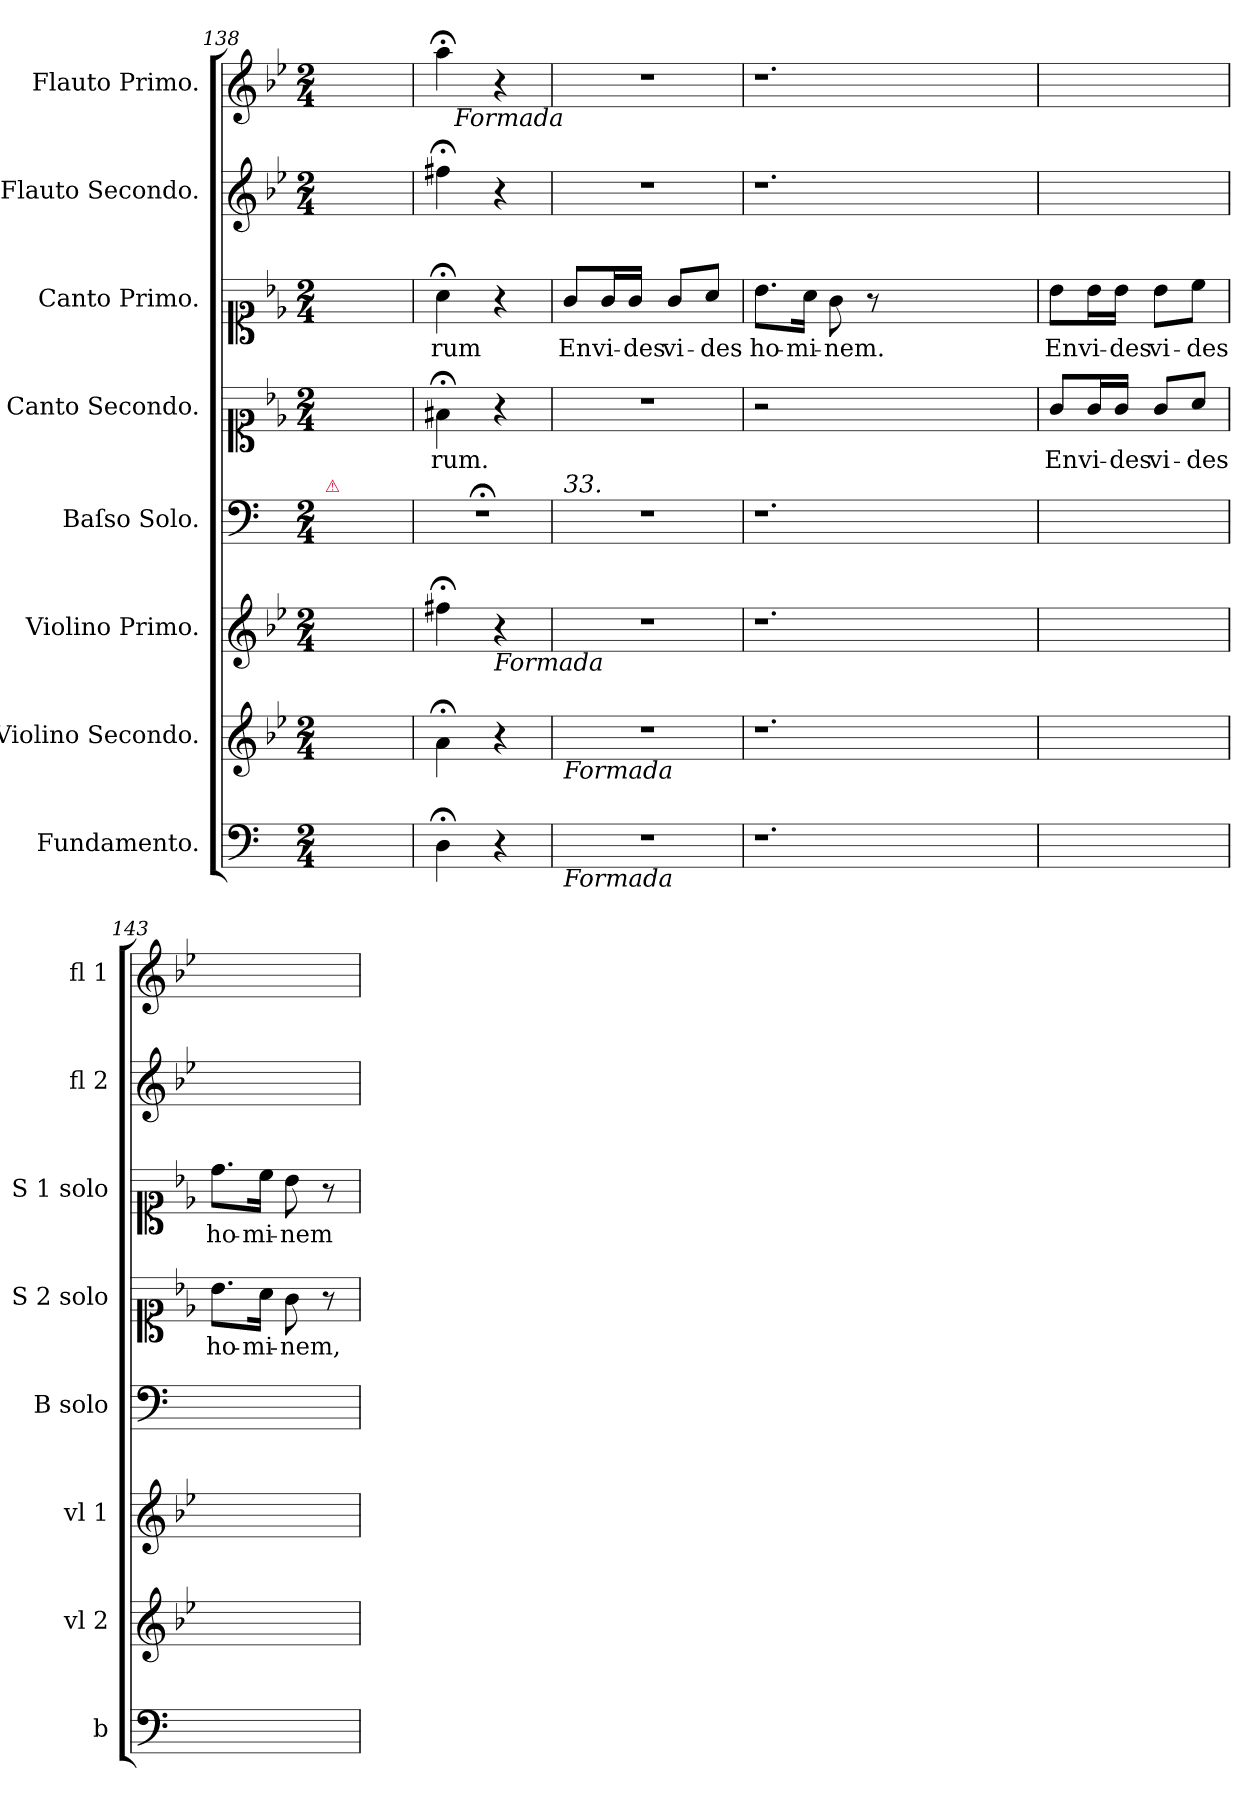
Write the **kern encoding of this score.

**kern	**kern	**kern	**kern	**kern	**text	**kern	**text	**kern	**kern
*part8	*part7	*part6	*part5	*part4	*part4	*part3	*part3	*part2	*part1
*staff8	*staff7	*staff6	*staff5	*staff4	*staff4	*staff3	*staff3	*staff2	*staff1
*I"Fundamento.	*I"Violino Secondo.	*I"Violino Primo.	*I"Baſso Solo.	*I"Canto Secondo.	*	*I"Canto Primo.	*	*I"Flauto Secondo.	*I"Flauto Primo.
*I'b	*I'vl 2	*I'vl 1	*I'B solo	*I'S 2 solo	*	*I'S 1 solo	*	*I'fl 2	*I'fl 1
*clefF4	*clefG2	*clefG2	*clefF4	*clefC1	*	*clefC1	*	*clefG2	*clefG2
*	*k[b-e-]	*k[b-e-]	*	*k[b-e-]	*	*k[b-e-]	*	*k[b-e-]	*k[b-e-]
*M2/4	*M2/4	*M2/4	*M2/4	*M2/4	*	*M2/4	*	*M2/4	*M2/4
=138	=138	=138	=138	=138	=138	=138	=138	=138	=138
!	!	!	!LO:TX:a:color=crimson:t=⚠	!	!	!	!	!	!
2ryy	2ryy	2ryy	2ryy	2ryy	.	2ryy	.	2ryy	2ryy
=139	=139	=139	=139	=139	=139	=139	=139	=139	=139
4D;<\	4a;<\	4ff#X;<\	2r;<	4f#X;<\	-rum.	4a;<\	-rum	4ff#X;<\	4aa;<\
!	!	!LO:TX:b:i:t=Formada	!	!	!	!	!	!	!
4r	4r	4r	.	4r	.	4r	.	4r	4r
=140	=140	=140	=140	=140	=140	=140	=140	=140	=140
!	!	!	!	!	!	!	!	!	!LO:TX:b:i:rj:t=Formada
!	!	!	!LO:TX:a:i:t=33.	!	!	!	!	!	!
!	!LO:TX:b:i:t=Formada	!	!	!	!	!	!	!	!
!LO:TX:b:i:t=Formada	!	!	!	!	!	!	!	!	!
2r	2r	2r	2r	2r	.	8g/L	En	2r	2r
.	.	.	.	.	.	16g/L	vi-	.	.
.	.	.	.	.	.	16g/JJ	-des	.	.
.	.	.	.	.	.	8g/L	vi-	.	.
.	.	.	.	.	.	8a/J	-des	.	.
=141	=141	=141	=141	=141	=141	=141	=141	=141	=141
1.r	1.r	1.r	1.r	2r	.	8.b-\L	ho-	1.r	1.r
.	.	.	.	.	.	16a\Jk	-mi-	.	.
.	.	.	.	.	.	8g\	-nem.	.	.
.	.	.	.	.	.	8r	.	.	.
.	.	.	.	1ryy	.	1ryy	.	.	.
=142	=142	=142	=142	=142	=142	=142	=142	=142	=142
2ryy	2ryy	2ryy	2ryy	8g/L	En	8b-\L	En	2ryy	2ryy
.	.	.	.	16g/L	vi-	16b-\L	vi-	.	.
.	.	.	.	16g/JJ	-des	16b-\JJ	-des	.	.
.	.	.	.	8g/L	vi-	8b-\L	vi-	.	.
.	.	.	.	8a/J	-des	8cc\J	-des	.	.
=143	=143	=143	=143	=143	=143	=143	=143	=143	=143
2ryy	2ryy	2ryy	2ryy	8.b-\L	ho-	8.dd\L	ho-	2ryy	2ryy
.	.	.	.	16a\Jk	-mi-	16cc\Jk	-mi-	.	.
.	.	.	.	8g\	-nem,	8b-\	-nem	.	.
.	.	.	.	8r	.	8r	.	.	.
=	=	=	=	=	=	=	=	=	=
*-	*-	*-	*-	*-	*-	*-	*-	*-	*-
